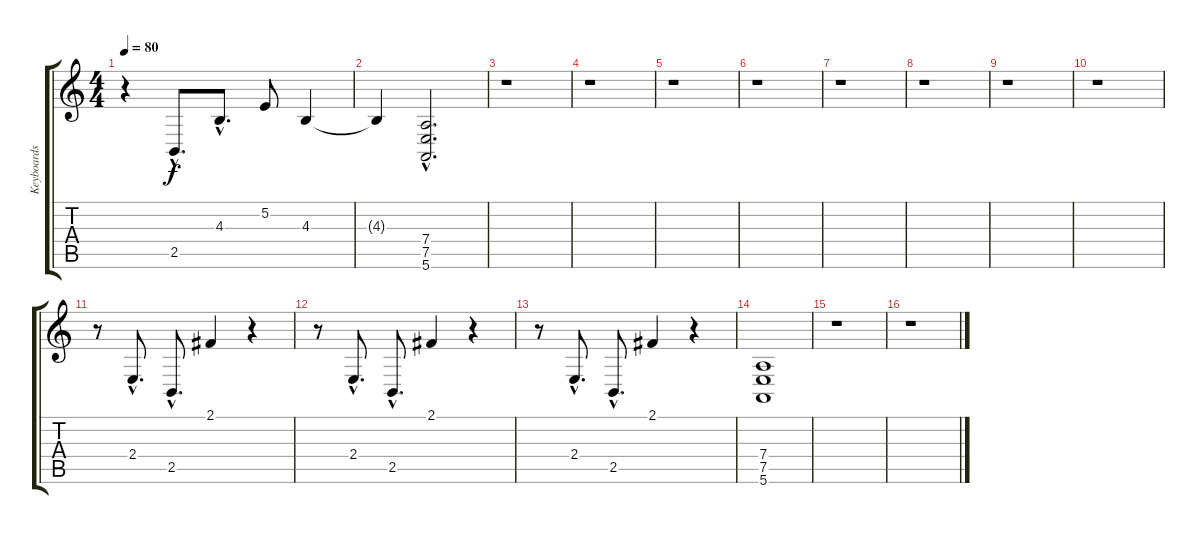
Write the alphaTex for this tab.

\track ("Keyboards" "Keyboards") {instrument brightacousticpiano}
\staff {score tabs}
\tuning (E4 B3 G3 D3 A2 E2) {hide}
\ts (4 4)
\tempo 80
\clef g2
\ks c
r.4{dy f} 2.5{hac}.8{d} 4.3{hac}.8{d} 5.2.8 4.3.4 |
4.3{t}.4 (7.4{hac} 7.5{hac} 5.6{hac}).2{d} |
r.1 |
r.1 |
r.1 |
r.1 |
r.1 |
r.1 |
r.1 |
r.1 |
r.8 2.4{hac}.8{d} 2.5{hac}.8{d} 2.1.4 r.4 |
r.8 2.4{hac}.8{d} 2.5{hac}.8{d} 2.1.4 r.4 |
r.8 2.4{hac}.8{d} 2.5{hac}.8{d} 2.1.4 r.4 |
(7.4 7.5 5.6).1 |
r.1 |
r.1
